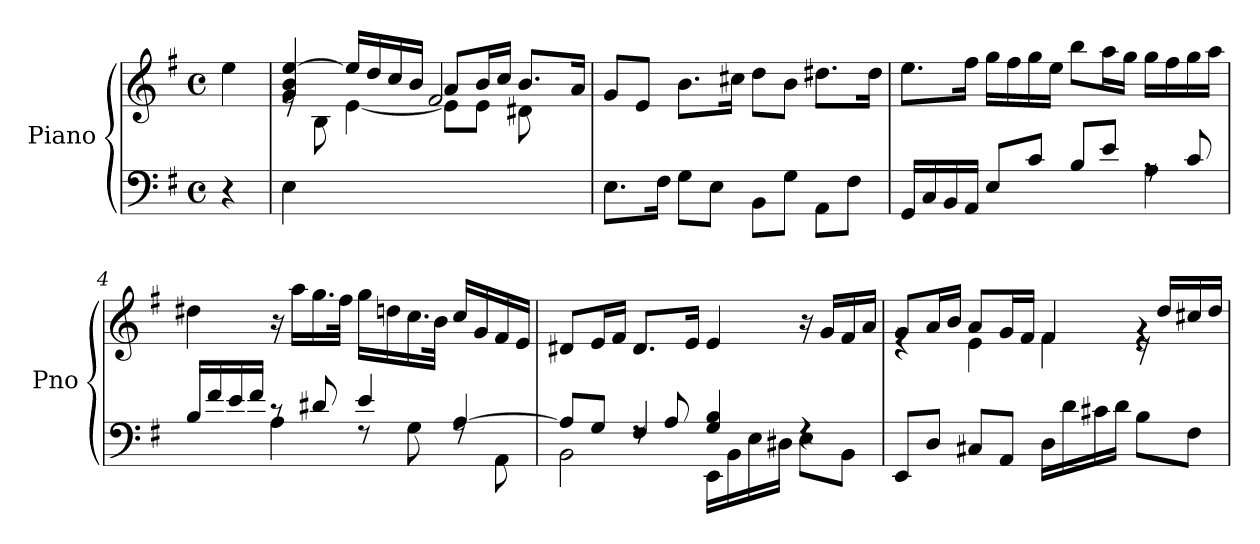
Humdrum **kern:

**kern	**kern
*part1	*part1
*staff2	*staff1
*I"Piano	*
*I'Pno	*
*clefF4	*clefG2
*k[f#]	*k[f#]
*M4/4	*M4/4
*met(c)	*met(c)
*MM50	*MM50
=	=
4r	4ee\
=1	=1
*^	*^
*	*	*	*^
2..ryy	4E\	4g/ 4b/ [4ee/	8re	2ryy
.	.	.	8B\	.
.	4ryy	16ee/LL]	[4e\	.
.	.	16dd/	.	.
.	.	16cc/	.	.
.	.	16b/JJ	.	.
.	2ryy	8a/L	8e\L]	2f#/
.	.	16b/L	8e\J	.
.	.	16cc/JJ	.	.
.	.	8.b/L	8d#X\L	.
8B\J	.	.	8ryy	.
.	.	16a/Jk	.	.
*v	*v	*	*	*
*	*v	*v	*v
=2	=2
8.E\L	8g/L
.	8e/J
16F#\Jk	.
8G\L	8.b\L
8E\J	.
.	16cc#X\Jk
8BB\L	8dd\L
8G\J	8b\J
8AA\L	8.dd#X\L
8F#\J	.
.	16dd#\Jk
=3	=3
*^	*
16GG/LL	2.rFyy	8.ee\L
16C/	.	.
16BB/	.	.
16AA/JJ	.	16ff#\Jk
8E/L	.	16gg\LL
.	.	16ff#\
8c/J	.	16gg\
.	.	16ee\JJ
8B/L	.	8bb\L
8e/J	.	16aa\L
.	.	16gg\JJ
8rA	4A\	16gg\LL
.	.	16ff#\
8c/	.	16gg\
.	.	16aa\JJ
!!LO:LB:g=z
=4	=4	=4
16B/LL	4ryy	4dd#X\
16f#/	.	.
16e/	.	.
16f#/JJ	.	.
8rc	4A\	16r
.	.	16aa\LL
8d#X/	.	16.gg\
.	.	32ff#\JJk
4e/	8rF	16gg\LL
.	.	16ddn\
.	8G\	16.cc\
.	.	32b\JJk
[4A/	8rF	16cc/LL
.	.	16g/
.	8AA\	16f#/
.	.	16e/JJ
=5	=5	=5
*	*^	*
8A/L]	2BB\	4rGGyy	8d#X/L
8G/J	.	.	16e/L
.	.	.	16f#/JJ
8rF	.	4F#/	8.d#/L
8A/	.	.	.
.	.	.	16e/Jk
4G/ 4B/	16EE\LL	2rGGyy	4e/
.	16BB\	.	.
.	16E\	.	.
.	16D#X\JJ	.	.
4rF	8E\L	.	16r
.	.	.	16g/LL
.	8BB\J	.	16f#/
.	.	.	16a/JJ
*v	*v	*v	*
!!LO:LB:g=z
=6	=6
*	*^
8EE/L	8g/L	4re
8D/J	16a/L	.
.	16b/JJ	.
8C#X/L	8a/L	4e\
8AA/J	16g/L	.
.	16f#/JJ	.
16D\LL	4f#/	4f#\
16d\	.	.
16c#X\	.	.
16d\JJ	.	.
8B\L	16re	4rg
.	16dd/LL	.
8F#\J	16cc#X/	.
.	16dd/JJ	.
*	*v	*v
=	=
*-	*-
